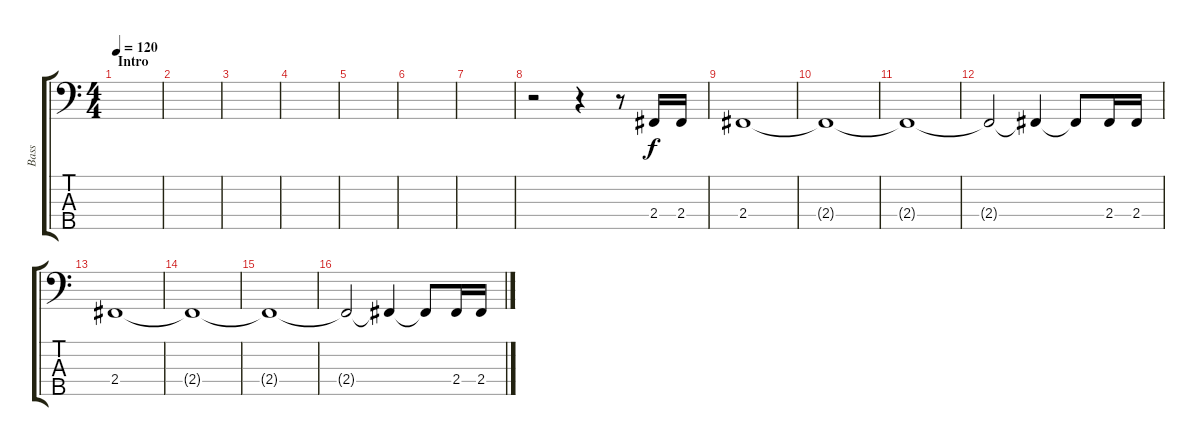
\track ("Bass" "Bass") {instrument electricbassfinger}
\staff {score tabs}
\tuning (G2 D2 A1 E1 B0) {hide}
\ts (4 4)
\section ("" "Intro")
\tempo 120
\clef f4
\ks c
|
|
|
|
|
|
|
r.2 r.4 r.8 2.4.16 2.4.16 |
2.4.1 |
2.4{t}.1 |
2.4{t}.1 |
2.4{t}.2 2.4{t}.4 2.4{t}.8 2.4.16 2.4.16 |
2.4.1 |
2.4{t}.1 |
2.4{t}.1 |
2.4{t}.2 2.4{t}.4 2.4{t}.8 2.4.16 2.4.16
